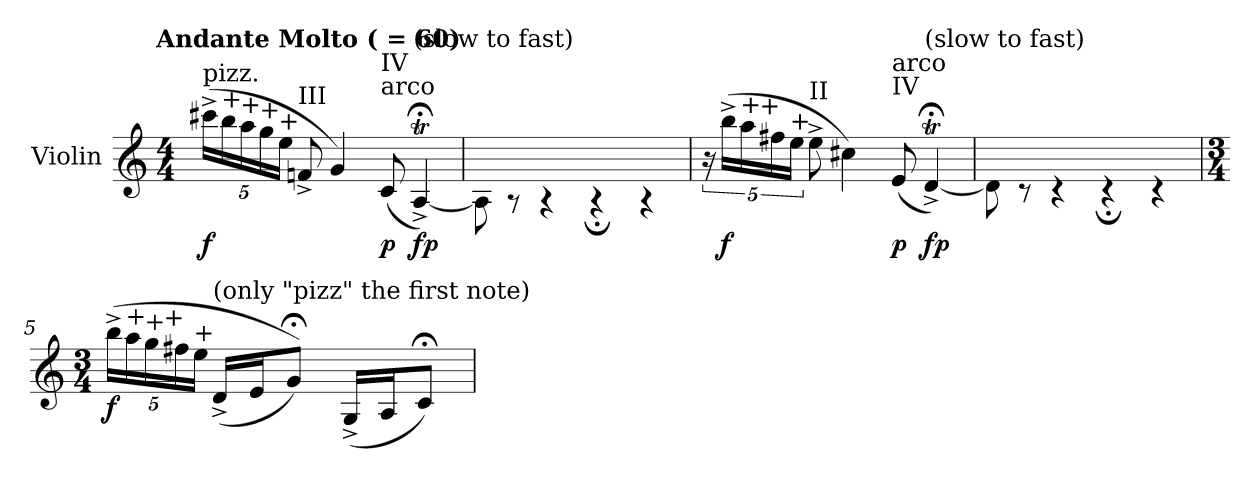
**kern	**dynam
*part1	*part1
*staff1	*staff1
*I"Violin	*
*I'Vln.	*
*clefG2	*
*k[]	*
!!LO:TX:omd:t=Andante Molto ( = 60)
*M4/4	*
*MM60	*
*Xbrackettup	*
=1	=1
!LO:TX:a:t=pizz.	!
!	!LO:DY:b
(>20ccc#X^\LL	f
!LO:TX:a:t=+	!
20bb\	.
!LO:TX:a:t=+	!
20aa\	.
!LO:TX:a:t=+	!
20gg\	.
!LO:TX:a:t=+	!
20ee\JJ	.
!LO:TX:a:t=III	!
8fn^/	.
4g/)	.
!LO:TX:a:t=IV\narco	!
!	!LO:DY:b
(<8c/	p
!LO:TX:a:t=(slow to fast)	!
!	!LO:DY:b
[4A;<T^/)	fp
=2	=2
*^	*
1ryy	8A\]	.
.	8r	.
.	4r	.
.	4r;<	.
.	4r	.
*v	*v	*
!!LO:LB:g=z
=3	=3
*brackettup	*
*^	*
!LO:TX:a:t=pizz.	!	!
*v	*v	*
20r	.
!	!LO:DY:b
(>20bb^\LL	f
!LO:TX:a:t=+	!
20aa\	.
!LO:TX:a:t=+	!
20ff#X\	.
!LO:TX:a:t=+	!
20ee\JJ	.
!LO:TX:a:t=II	!
8ee^\	.
4cc#X\)	.
!LO:TX:a:t=arco\nIV	!
!	!LO:DY:b
(<8e/	p
!LO:TX:a:t=(slow to fast)	!
!	!LO:DY:b
[4d;<T^/)	fp
=4	=4
*^	*
1ryy	8d\]	.
.	8r	.
.	4r	.
.	4r;<	.
.	4r	.
*v	*v	*
=5	=5
*M3/4	*
*Xbrackettup	*
*^	*
!LO:TX:a:t=pizz.	!	!
!	!	!LO:DY:b
*v	*v	*
(>20bb^\LL	f
!LO:TX:a:t=+	!
20aa\	.
!LO:TX:a:t=+	!
20gg\	.
!LO:TX:a:t=+	!
20ff#X\	.
!LO:TX:a:t=+	!
20ee\JJ	.
!LO:TX:a:t=(only "pizz" the first note)	!
(<16d^/LL	.
16e/J	.
8g;</J))	.
(<16G^/LL	.
16A/J	.
8c;</J)	.
=	=
*-	*-
